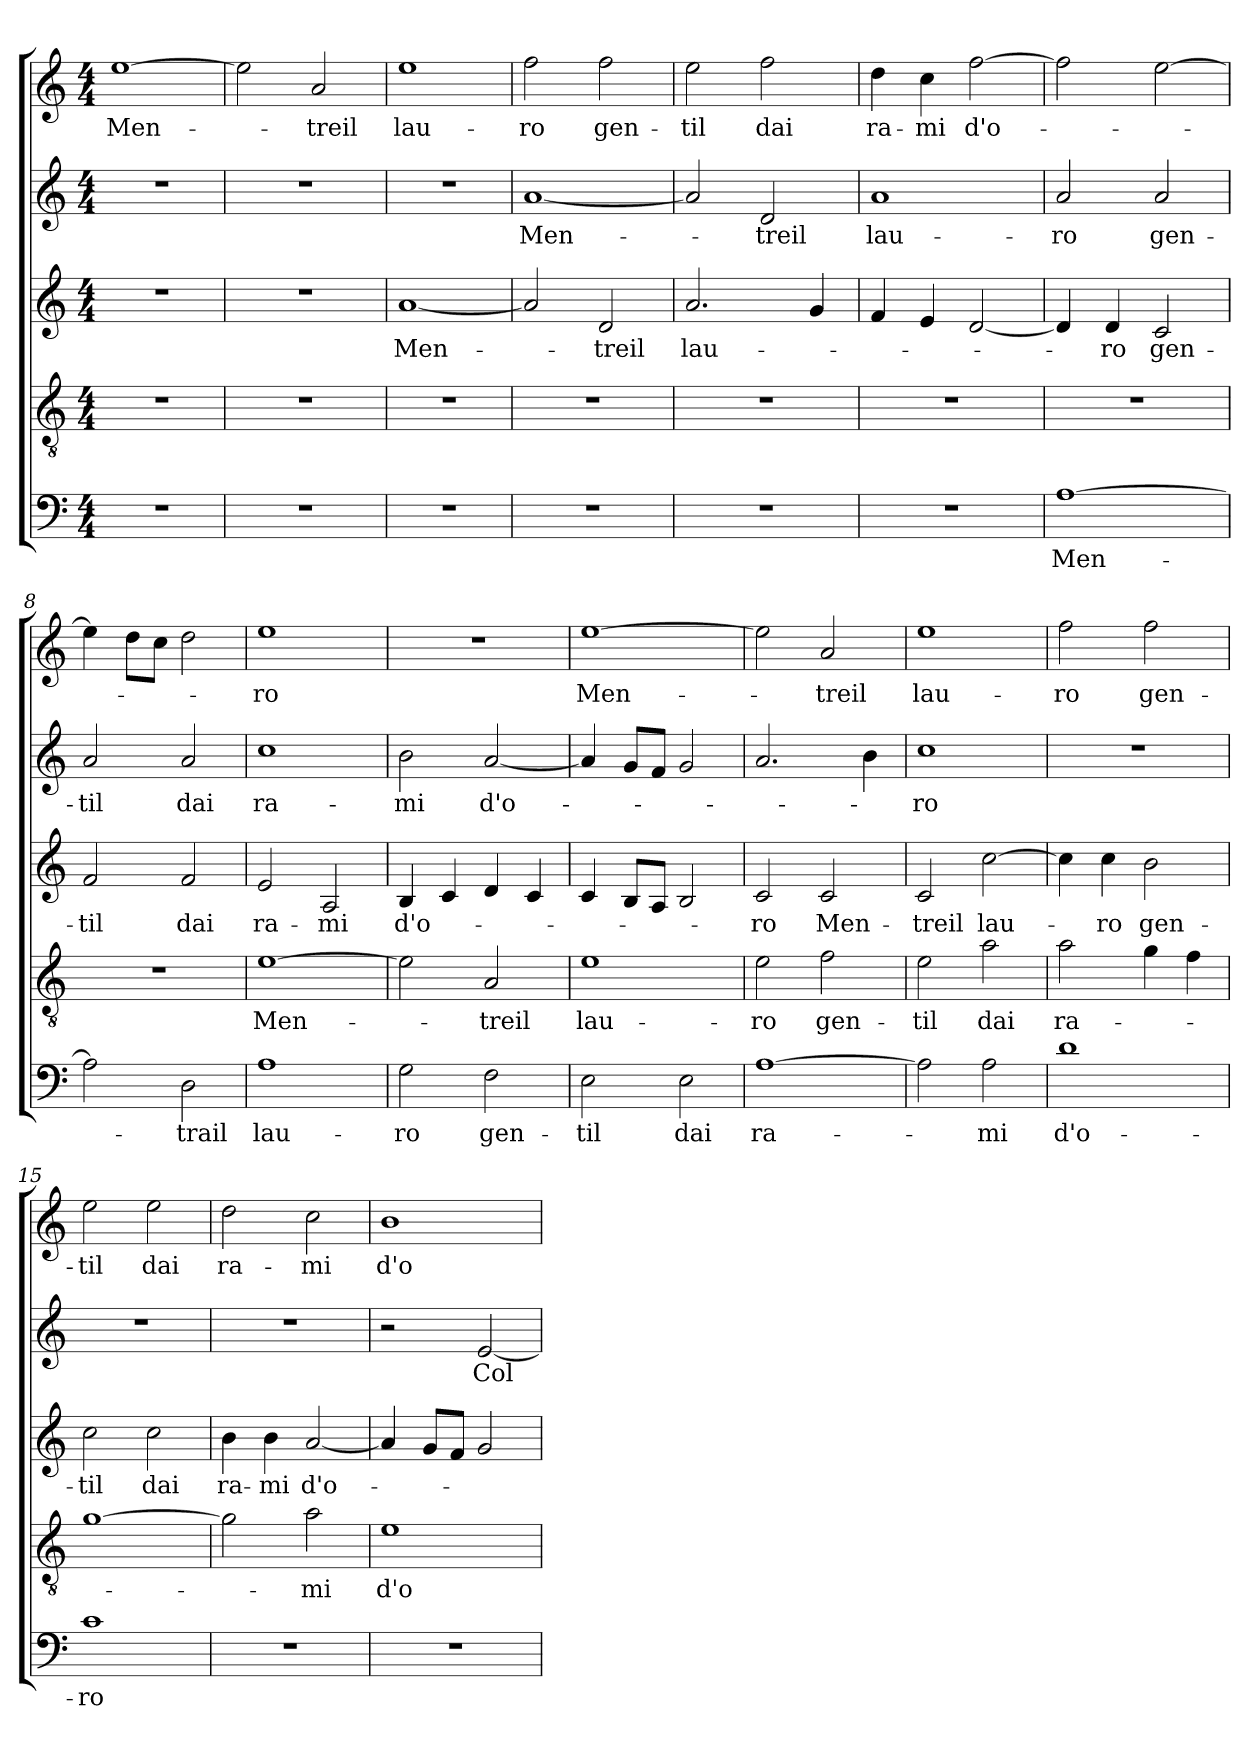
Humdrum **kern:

**kern	**text	**kern	**text	**kern	**text	**kern	**text	**kern	**text
*part5	*part5	*part4	*part4	*part3	*part3	*part2	*part2	*part1	*part1
*staff5	*staff5	*staff4	*staff4	*staff3	*staff3	*staff2	*staff2	*staff1	*staff1
*clefF4	*	*clefGv2	*	*clefG2	*	*clefG2	*	*clefG2	*
*k[]	*	*k[]	*	*k[]	*	*k[]	*	*k[]	*
*M4/4	*	*M4/4	*	*M4/4	*	*M4/4	*	*M4/4	*
=1	=1	=1	=1	=1	=1	=1	=1	=1	=1
1r	.	1r	.	1r	.	1r	.	[1ee\	Men-
=2	=2	=2	=2	=2	=2	=2	=2	=2	=2
1r	.	1r	.	1r	.	1r	.	2ee\]	.
.	.	.	.	.	.	.	.	2a/	treil
=3	=3	=3	=3	=3	=3	=3	=3	=3	=3
1r	.	1r	.	[1a/	Men-	1r	.	1ee\	lau-
=4	=4	=4	=4	=4	=4	=4	=4	=4	=4
1r	.	1r	.	2a/]	.	[1a/	Men-	2ff\	ro
.	.	.	.	2d/	treil	.	.	2ff\	gen-
=5	=5	=5	=5	=5	=5	=5	=5	=5	=5
1r	.	1r	.	2.a/	lau-	2a/]	.	2ee\	til
.	.	.	.	.	.	2d/	treil	2ff\	dai
.	.	.	.	4g/	.	.	.	.	.
=6	=6	=6	=6	=6	=6	=6	=6	=6	=6
1r	.	1r	.	4f/	.	1a/	lau-	4dd\	ra-
.	.	.	.	4e/	.	.	.	4cc\	mi
.	.	.	.	[2d/	.	.	.	[2ff\	d'o-
=7	=7	=7	=7	=7	=7	=7	=7	=7	=7
[1A\	Men-	1r	.	4d/]	.	2a/	ro	2ff\]	.
.	.	.	.	4d/	ro	.	.	.	.
.	.	.	.	2c/	gen-	2a/	gen-	[2ee\	.
=8	=8	=8	=8	=8	=8	=8	=8	=8	=8
2A\]	.	1r	.	2f/	til	2a/	til	4ee\]	.
.	.	.	.	.	.	.	.	8dd\L	.
.	.	.	.	.	.	.	.	8cc\J	.
2D\	trail	.	.	2f/	dai	2a/	dai	2dd\	.
=9	=9	=9	=9	=9	=9	=9	=9	=9	=9
1A\	lau-	[1e\	Men-	2e/	ra-	1cc\	ra-	1ee\	ro
.	.	.	.	2A/	mi	.	.	.	.
=10	=10	=10	=10	=10	=10	=10	=10	=10	=10
2G\	ro	2e\]	.	4B/	d'o-	2b\	mi	1r	.
.	.	.	.	4c/	.	.	.	.	.
2F\	gen-	2A/	treil	4d/	.	[2a/	d'o-	.	.
.	.	.	.	4c/	.	.	.	.	.
=11	=11	=11	=11	=11	=11	=11	=11	=11	=11
2E\	til	1e\	lau-	4c/	.	4a/]	.	[1ee\	Men-
.	.	.	.	8B/L	.	8g/L	.	.	.
.	.	.	.	8A/J	.	8f/J	.	.	.
2E\	dai	.	.	2B/	.	2g/	.	.	.
=12	=12	=12	=12	=12	=12	=12	=12	=12	=12
[1A\	ra-	2e\	ro	2c/	ro	2.a/	.	2ee\]	.
.	.	2f\	gen-	2c/	Men-	.	.	2a/	treil
.	.	.	.	.	.	4b\	.	.	.
=13	=13	=13	=13	=13	=13	=13	=13	=13	=13
2A\]	.	2e\	til	2c/	treil	1cc\	ro	1ee\	lau-
2A\	mi	2a\	dai	[2cc\	lau-	.	.	.	.
=14	=14	=14	=14	=14	=14	=14	=14	=14	=14
1d\	d'o-	2a\	ra-	4cc\]	.	1r	.	2ff\	ro
.	.	.	.	4cc\	ro	.	.	.	.
.	.	4g\	.	2b\	gen-	.	.	2ff\	gen-
.	.	4f\	.	.	.	.	.	.	.
=15	=15	=15	=15	=15	=15	=15	=15	=15	=15
1c\	ro	[1g\	.	2cc\	til	1r	.	2ee\	til
.	.	.	.	2cc\	dai	.	.	2ee\	dai
=16	=16	=16	=16	=16	=16	=16	=16	=16	=16
1r	.	2g\]	.	4b\	ra-	1r	.	2dd\	ra-
.	.	.	.	4b\	mi	.	.	.	.
.	.	2a\	mi	[2a/	d'o-	.	.	2cc\	mi
=17	=17	=17	=17	=17	=17	=17	=17	=17	=17
1r	.	1e\	d'o-	4a/]	.	2r	.	1b\	d'o-
.	.	.	.	8g/L	.	.	.	.	.
.	.	.	.	8f/J	.	.	.	.	.
.	.	.	.	2g/	.	[2e/	Col	.	.
=	=	=	=	=	=	=	=	=	=
*-	*-	*-	*-	*-	*-	*-	*-	*-	*-
